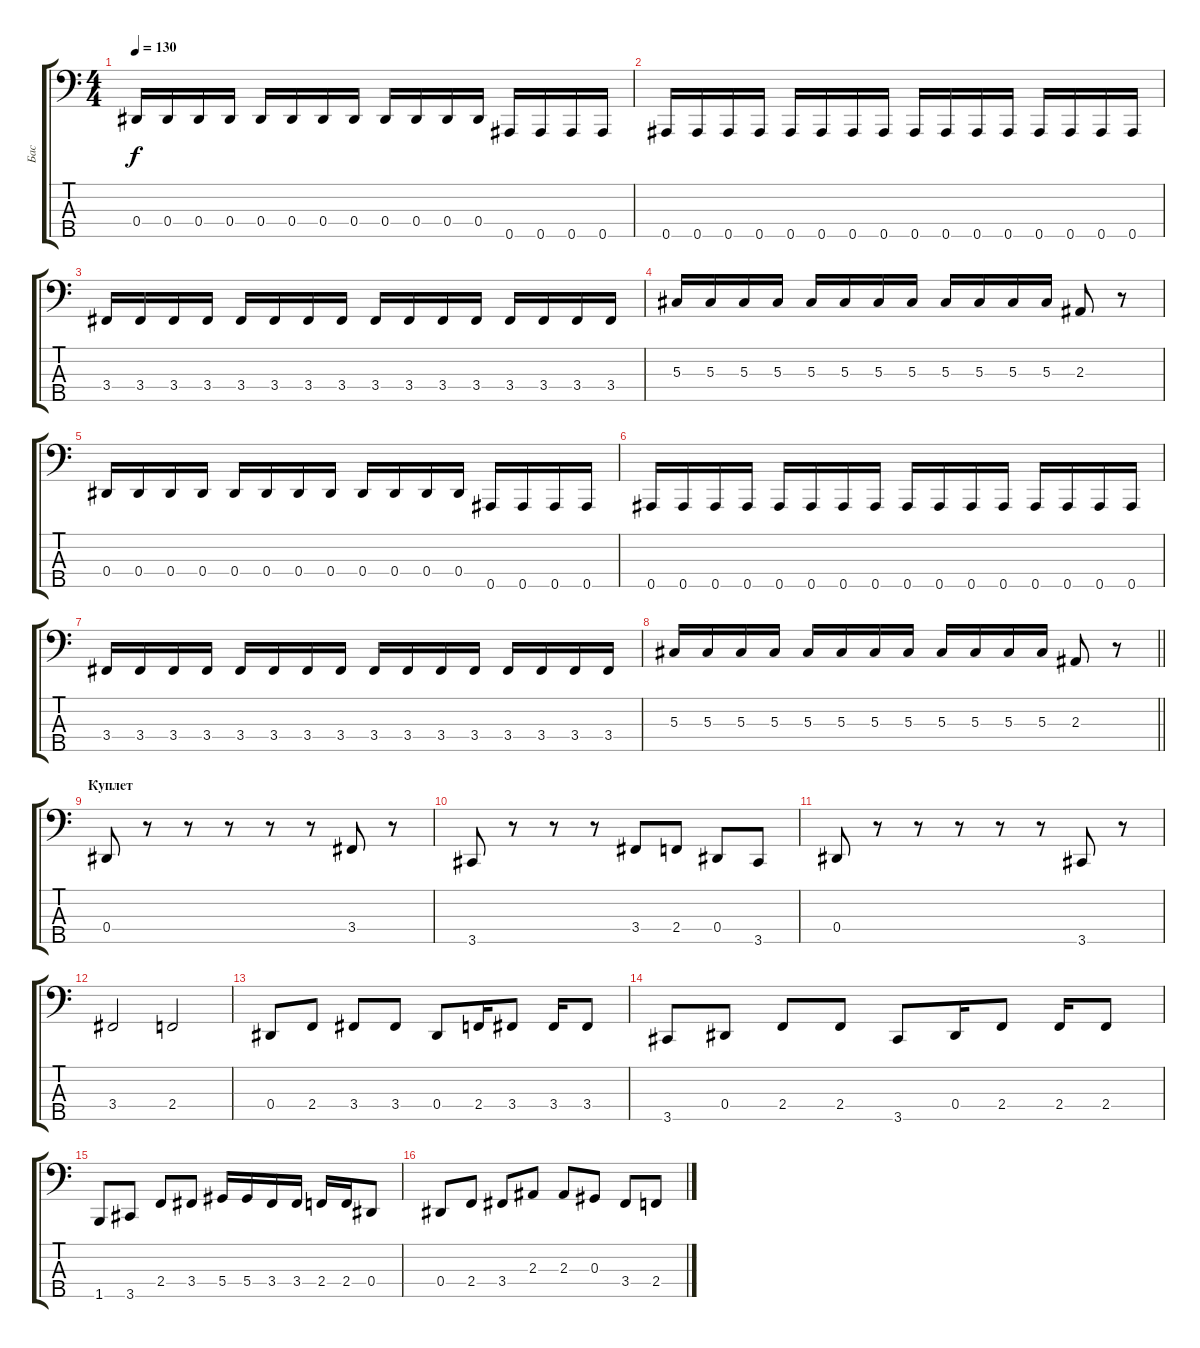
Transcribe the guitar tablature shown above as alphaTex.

\track ("Бас" "Бас") {instrument electricbasspick}
\staff {score tabs}
\tuning (Gb2 Db2 Ab1 Eb1 Bb0) {hide}
\ts (4 4)
\tempo 130
\clef f4
\ks c
0.4.16{dy f} 0.4.16 0.4.16 0.4.16 0.4.16 0.4.16 0.4.16 0.4.16 0.4.16 0.4.16 0.4.16 0.4.16 0.5.16 0.5.16 0.5.16 0.5.16 |
0.5.16 0.5.16 0.5.16 0.5.16 0.5.16 0.5.16 0.5.16 0.5.16 0.5.16 0.5.16 0.5.16 0.5.16 0.5.16 0.5.16 0.5.16 0.5.16 |
3.4.16 3.4.16 3.4.16 3.4.16 3.4.16 3.4.16 3.4.16 3.4.16 3.4.16 3.4.16 3.4.16 3.4.16 3.4.16 3.4.16 3.4.16 3.4.16 |
5.3.16 5.3.16 5.3.16 5.3.16 5.3.16 5.3.16 5.3.16 5.3.16 5.3.16 5.3.16 5.3.16 5.3.16 2.3.8 r.8 |
0.4.16 0.4.16 0.4.16 0.4.16 0.4.16 0.4.16 0.4.16 0.4.16 0.4.16 0.4.16 0.4.16 0.4.16 0.5.16 0.5.16 0.5.16 0.5.16 |
0.5.16 0.5.16 0.5.16 0.5.16 0.5.16 0.5.16 0.5.16 0.5.16 0.5.16 0.5.16 0.5.16 0.5.16 0.5.16 0.5.16 0.5.16 0.5.16 |
3.4.16 3.4.16 3.4.16 3.4.16 3.4.16 3.4.16 3.4.16 3.4.16 3.4.16 3.4.16 3.4.16 3.4.16 3.4.16 3.4.16 3.4.16 3.4.16 |
\barLineRight lightlight
5.3.16 5.3.16 5.3.16 5.3.16 5.3.16 5.3.16 5.3.16 5.3.16 5.3.16 5.3.16 5.3.16 5.3.16 2.3.8 r.8 |
\section ("" "Куплет")
0.4.8 r.8 r.8 r.8 r.8 r.8 3.4.8 r.8 |
3.5.8 r.8 r.8 r.8 3.4.8 2.4.8 0.4.8 3.5.8 |
0.4.8 r.8 r.8 r.8 r.8 r.8 3.5.8 r.8 |
3.4.2 2.4.2 |
0.4.8 2.4.8 3.4.8 3.4.8 0.4.8 2.4.16 3.4.8 3.4.16 3.4.8 |
3.5.8 0.4.8 2.4.8 2.4.8 3.5.8 0.4.16 2.4.8 2.4.16 2.4.8 |
1.5.8 3.5.8 2.4.8 3.4.8 5.4.16 5.4.16 3.4.16 3.4.16 2.4.16 2.4.16 0.4.8 |
0.4.8 2.4.8 3.4.8 2.3.8 2.3.8 0.3.8 3.4.8 2.4.8
